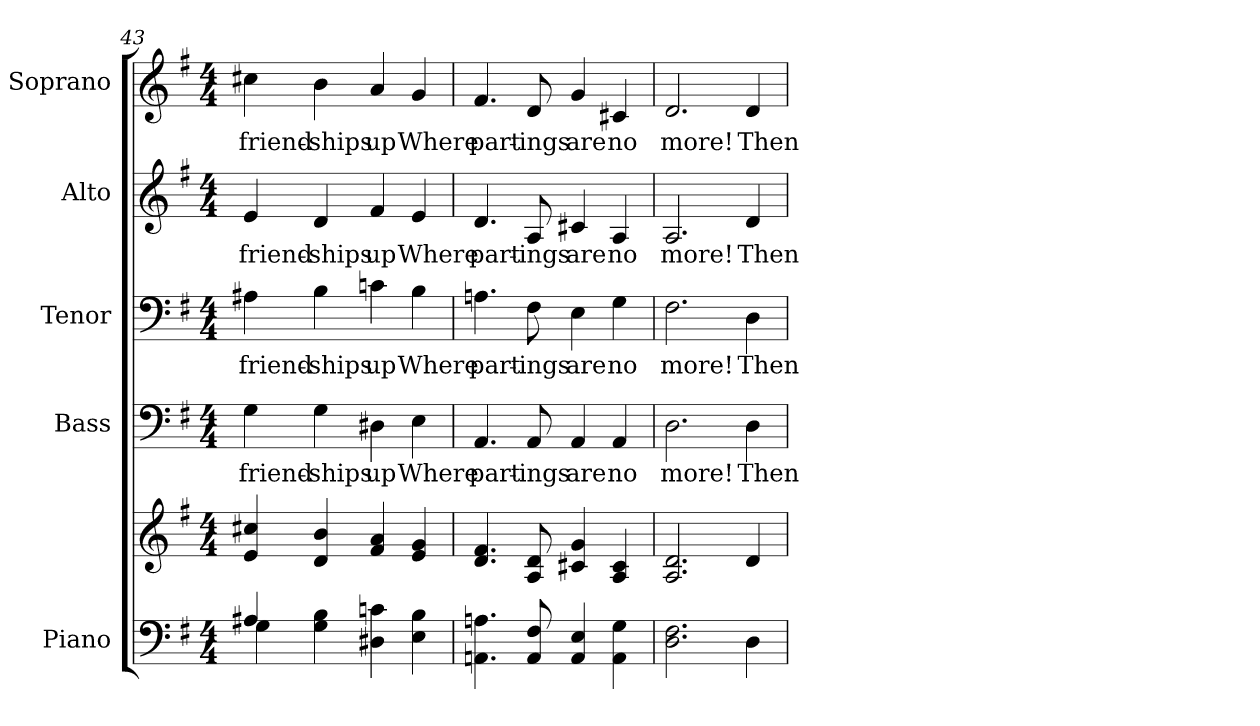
**kern	**kern	**kern	**text	**kern	**text	**kern	**text	**kern	**text
*part5	*part5	*part4	*part4	*part3	*part3	*part2	*part2	*part1	*part1
*staff6	*staff5	*staff4	*staff4	*staff3	*staff3	*staff2	*staff2	*staff1	*staff1
*I"Piano	*	*I"Bass	*	*I"Tenor	*	*I"Alto	*	*I"Soprano	*
*I'Pno.	*	*I'B.	*	*I'T.	*	*I'A.	*	*I'S.	*
*clefF4	*clefG2	*clefF4	*	*clefF4	*	*clefG2	*	*clefG2	*
*k[f#]	*k[f#]	*k[f#]	*	*k[f#]	*	*k[f#]	*	*k[f#]	*
*G:	*G:	*G:	*	*G:	*	*G:	*	*G:	*
*M4/4	*M4/4	*M4/4	*	*M4/4	*	*M4/4	*	*M4/4	*
=43	=43	=43	=43	=43	=43	=43	=43	=43	=43
*^	*	*	*	*	*	*	*	*	*
!	!	!	!	!LO:LY:b:color=#000000	!	!	!	!	!	!
!	!	!	!	!	!	!LO:LY:b:color=#000000	!	!	!	!
!	!	!	!	!	!	!	!	!LO:LY:b:color=#000000	!	!
!	!	!	!	!	!	!	!	!	!	!LO:LY:b:color=#000000
4A#Xi/	4Gi\	4ei/ 4cc#Xi	4Gi\	friend-	4A#Xi\	friend-	4ei/	friend-	4cc#Xi\	friend-
!	!	!	!	!LO:LY:b:color=#000000	!	!	!	!	!	!
!	!	!	!	!	!	!LO:LY:b:color=#000000	!	!	!	!
!	!	!	!	!	!	!	!	!LO:LY:b:color=#000000	!	!
!	!	!	!	!	!	!	!	!	!	!LO:LY:b:color=#000000
4Gi\ 4Bi	4ryy	4di/ 4bi	4Gi\	-ships	4Bi\	-ships	4di/	-ships	4bi\	-ships
!	!	!	!	!LO:LY:b:color=#000000	!	!	!	!	!	!
!	!	!	!	!	!	!LO:LY:b:color=#000000	!	!	!	!
!	!	!	!	!	!	!	!	!LO:LY:b:color=#000000	!	!
!	!	!	!	!	!	!	!	!	!	!LO:LY:b:color=#000000
4D#Xi\ 4cni	2ryy	4f#i/ 4ai	4D#Xi\	up	4cni\	up	4f#i/	up	4ai/	up
!	!	!	!	!LO:LY:b:color=#000000	!	!	!	!	!	!
!	!	!	!	!	!	!LO:LY:b:color=#000000	!	!	!	!
!	!	!	!	!	!	!	!	!LO:LY:b:color=#000000	!	!
!	!	!	!	!	!	!	!	!	!	!LO:LY:b:color=#000000
4Ei\ 4Bi	.	4ei/ 4gi	4Ei\	Where	4Bi\	Where	4ei/	Where	4gi/	Where
*v	*v	*	*	*	*	*	*	*	*	*
!!LO:PB:g=z
=44	=44	=44	=44	=44	=44	=44	=44	=44	=44
!	!	!	!LO:LY:b:color=#000000	!	!	!	!	!	!
!	!	!	!	!	!LO:LY:b:color=#000000	!	!	!	!
!	!	!	!	!	!	!	!LO:LY:b:color=#000000	!	!
!	!	!	!	!	!	!	!	!	!LO:LY:b:color=#000000
4.AAni\ 4.Ani	4.di/ 4.f#i	4.AAi/	part-	4.Ani\	part-	4.di/	part-	4.f#i/	part-
!	!	!	!LO:LY:b:color=#000000	!	!	!	!	!	!
!	!	!	!	!	!LO:LY:b:color=#000000	!	!	!	!
!	!	!	!	!	!	!	!LO:LY:b:color=#000000	!	!
!	!	!	!	!	!	!	!	!	!LO:LY:b:color=#000000
8AAi/ 8F#i	8Ai/ 8di	8AAi/	-ings	8F#i\	-ings	8Ai/	-ings	8di/	-ings
!	!	!	!LO:LY:b:color=#000000	!	!	!	!	!	!
!	!	!	!	!	!LO:LY:b:color=#000000	!	!	!	!
!	!	!	!	!	!	!	!LO:LY:b:color=#000000	!	!
!	!	!	!	!	!	!	!	!	!LO:LY:b:color=#000000
4AAi/ 4Ei	4c#Xi/ 4gi	4AAi/	are	4Ei\	are	4c#Xi/	are	4gi/	are
!	!	!	!LO:LY:b:color=#000000	!	!	!	!	!	!
!	!	!	!	!	!LO:LY:b:color=#000000	!	!	!	!
!	!	!	!	!	!	!	!LO:LY:b:color=#000000	!	!
!	!	!	!	!	!	!	!	!	!LO:LY:b:color=#000000
4AAi\ 4Gi	4Ai/ 4c#i	4AAi/	no	4Gi\	no	4Ai/	no	4c#Xi/	no
=45	=45	=45	=45	=45	=45	=45	=45	=45	=45
!	!	!	!LO:LY:b:color=#000000	!	!	!	!	!	!
!	!	!	!	!	!LO:LY:b:color=#000000	!	!	!	!
!	!	!	!	!	!	!	!LO:LY:b:color=#000000	!	!
!	!	!	!	!	!	!	!	!	!LO:LY:b:color=#000000
2.Di\ 2.F#i	2.Ai/ 2.di	2.Di\	more!	2.F#i\	more!	2.Ai/	more!	2.di/	more!
!	!	!	!LO:LY:b:color=#000000	!	!	!	!	!	!
!	!	!	!	!	!LO:LY:b:color=#000000	!	!	!	!
!	!	!	!	!	!	!	!LO:LY:b:color=#000000	!	!
!	!	!	!	!	!	!	!	!	!LO:LY:b:color=#000000
4Di\	4di/	4Di\	Then	4Di\	Then	4di/	Then	4di/	Then
=	=	=	=	=	=	=	=	=	=
*-	*-	*-	*-	*-	*-	*-	*-	*-	*-
